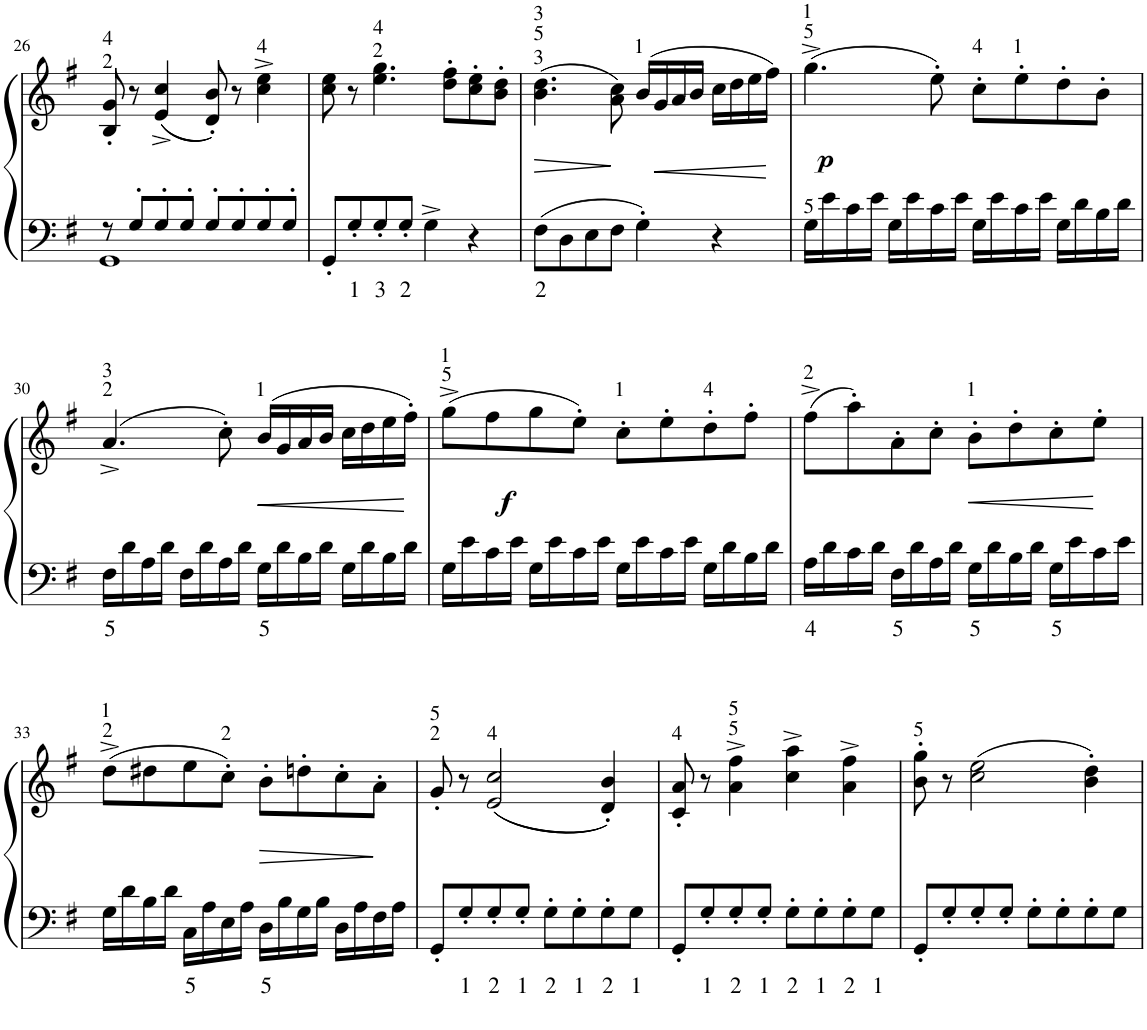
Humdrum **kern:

**kern	**text	**kern	**dynam
*part1	*part1	*part1	*part1
*staff2	*staff2	*staff1	*staff1/2
*I"Piano	*	*	*
*I'Pno	*	*	*
!!LO:PB:g=z
*clefF4	*	*clefG2	*
*k[f#]	*	*k[f#]	*
*M4/4	*	*M4/4	*
*met(c)	*	*met(c)	*
=26	=26	=26	=26
*^	*	*	*
!	!	!	!LO:TX:a:t=4	!
!	!	!	!LO:TX:a:t=2	!
8r	1GG	.	8B/' 8g/'	.
8G'/L	.	.	8r	.
8G'/	.	.	((4e/^ 4cc/^	.
8G'/J	.	.	.	.
8G'/L	.	.	8d/' 8b/'))	.
8G'/	.	.	8r	.
!	!	!	!LO:TX:a:t=4	!
8G'/	.	.	4cc\^ 4ee\^	.
8G'/J	.	.	.	.
*v	*v	*	*	*
=27	=27	=27	=27
8GG'/L	.	8cc\ 8ee\	.
!	!LO:LY:b	!	!
8G'/	1	8r	.
!	!	!LO:TX:a:t=4	!
!	!	!LO:TX:a:t=2	!
!	!LO:LY:b	!	!
8G'/	3	4.ee\ 4.gg\	.
!	!LO:LY:b	!	!
8G'/J	2	.	.
4G^\	.	.	.
.	.	8dd\' 8ff#\'L	.
4r	.	8cc\' 8ee\'	.
.	.	8b\' 8dd\'J	.
=28	=28	=28	=28
!	!	!LO:TX:a:t=5	!
!	!	!LO:TX:a:t=3	!
!	!	!LO:TX:a:t=3	!
!	!LO:LY:b	!	!LO:HP:b
8F#\L	2	(4.b\ 4.dd\	>
8D\	.	.	.
8E\	.	.	.
8F#\J	.	8a\ 8cc\)	]
!	!	!LO:TX:a:t=1	!
4G'\	.	(16b/LL	.
!	!	!	!LO:HP:b
.	.	16g/	<
.	.	16a/	.
.	.	16b/JJ	.
4r	.	16cc\LL	.
.	.	16dd\	.
.	.	16ee\	.
.	.	16ff#\JJ)	[
=29	=29	=29	=29
!	!	!LO:TX:a:t=5	!
!	!	!LO:TX:a:t=1	!
!LO:TX:a:t=5	!	!	!
!	!	!	!LO:DY:b
16G\LL	.	(4.gg^\	p
16e\	.	.	.
16c\	.	.	.
16e\JJ	.	.	.
16G\LL	.	.	.
16e\	.	.	.
16c\	.	8ee'\)	.
16e\JJ	.	.	.
!	!	!LO:TX:a:t=4	!
16G\LL	.	8cc'\L	.
16e\	.	.	.
!	!	!LO:TX:a:t=1	!
16c\	.	8ee'\	.
16e\JJ	.	.	.
16G\LL	.	8dd'\	.
16d\	.	.	.
16B\	.	8b'\J	.
16d\JJ	.	.	.
!!LO:LB:g=z
=30	=30	=30	=30
!	!	!LO:TX:a:t=2	!
!	!	!LO:TX:a:t=3	!
!	!LO:LY:b	!	!
16F#\LL	5	(4.a^/	.
16d\	.	.	.
16A\	.	.	.
16d\JJ	.	.	.
16F#\LL	.	.	.
16d\	.	.	.
16A\	.	8cc'\)	.
16d\JJ	.	.	.
!	!	!LO:TX:a:t=1	!
!	!LO:LY:b	!	!LO:HP:b
16G\LL	5	(16b/LL	<
16d\	.	16g/	.
16B\	.	16a/	.
16d\JJ	.	16b/JJ	.
16G\LL	.	16cc\LL	.
16d\	.	16dd\	.
16B\	.	16ee\	.
16d\JJ	.	16ff#'\JJ)	[
=31	=31	=31	=31
!	!	!LO:TX:a:t=5	!
!	!	!LO:TX:a:t=1	!
!	!	!	!LO:DY:b
16G\LL	.	(8gg^\L	f
16e\	.	.	.
16c\	.	8ff#\	.
16e\JJ	.	.	.
16G\LL	.	8gg\	.
16e\	.	.	.
16c\	.	8ee'\J)	.
16e\JJ	.	.	.
!	!	!LO:TX:a:t=1	!
16G\LL	.	8cc'\L	.
16e\	.	.	.
16c\	.	8ee'\	.
16e\JJ	.	.	.
!	!	!LO:TX:a:t=4	!
16G\LL	.	8dd'\	.
16d\	.	.	.
16B\	.	8ff#'\J	.
16d\JJ	.	.	.
=32	=32	=32	=32
!	!	!LO:TX:a:t=2	!
!	!LO:LY:b	!	!
16A\LL	4	(8ff#^\L	.
16d\	.	.	.
16c\	.	8aa'\)	.
16d\JJ	.	.	.
!	!LO:LY:b	!	!
16F#\LL	5	8a'\	.
16d\	.	.	.
16A\	.	8cc'\J	.
16d\JJ	.	.	.
!	!	!LO:TX:a:t=1	!
!	!LO:LY:b	!	!LO:HP:b
16G\LL	5	8b'\L	<
16d\	.	.	.
16B\	.	8dd'\	.
16d\JJ	.	.	.
!	!LO:LY:b	!	!
16G\LL	5	8cc'\	.
16e\	.	.	.
16c\	.	8ee'\J	[
16e\JJ	.	.	.
!!LO:LB:g=z
=33	=33	=33	=33
!	!	!LO:TX:a:t=2	!
!	!	!LO:TX:a:t=1	!
16G\LL	.	(8dd^\L	.
16d\	.	.	.
16B\	.	8dd#X\	.
16d\JJ	.	.	.
!	!LO:LY:b	!	!
16C\LL	5	8ee\	.
16A\	.	.	.
!	!	!LO:TX:a:t=2	!
16E\	.	8cc'\J)	.
16A\JJ	.	.	.
!	!LO:LY:b	!	!LO:HP:b
16D\LL	5	8b'\L	>
16B\	.	.	.
16G\	.	8ddn'\	.
16B\JJ	.	.	.
16D\LL	.	8cc'\	.
16A\	.	.	.
16F#\	.	8a'\J	]
16A\JJ	.	.	.
=34	=34	=34	=34
!	!	!LO:TX:a:t=2	!
!	!	!LO:TX:a:t=5	!
8GG'/L	.	8g'/	.
!	!LO:LY:b	!	!
8G'/	1	8r	.
!	!	!LO:TX:a:t=4	!
!	!LO:LY:b	!	!
8G'/	2	((2e/ 2cc/	.
!	!LO:LY:b	!	!
8G'/J	1	.	.
!	!LO:LY:b	!	!
8G'\L	2	.	.
!	!LO:LY:b	!	!
8G'\	1	.	.
!	!LO:LY:b	!	!
8G'\	2	4d/' 4b/'))	.
!	!LO:LY:b	!	!
8G\J	1	.	.
=35	=35	=35	=35
!	!	!LO:TX:a:t=4	!
8GG'/L	.	8c/' 8a/'	.
!	!LO:LY:b	!	!
8G'/	1	8r	.
!	!	!LO:TX:a:t=5	!
!	!	!LO:TX:a:t=5	!
!	!LO:LY:b	!	!
8G'/	2	4a\^ 4ff#\^	.
!	!LO:LY:b	!	!
8G'/J	1	.	.
!	!LO:LY:b	!	!
8G'\L	2	4cc\^ 4aa\^	.
!	!LO:LY:b	!	!
8G'\	1	.	.
!	!LO:LY:b	!	!
8G'\	2	4a\^ 4ff#\^	.
!	!LO:LY:b	!	!
8G\J	1	.	.
=36	=36	=36	=36
!	!	!LO:TX:a:t=5	!
8GG'/L	.	8b\' 8gg\'	.
8G'/	.	8r	.
8G'/	.	(2cc\ 2ee\	.
8G'/J	.	.	.
8G'\L	.	.	.
8G'\	.	.	.
8G'\	.	4b\' 4dd\')	.
8G\J	.	.	.
=	=	=	=
*-	*-	*-	*-
